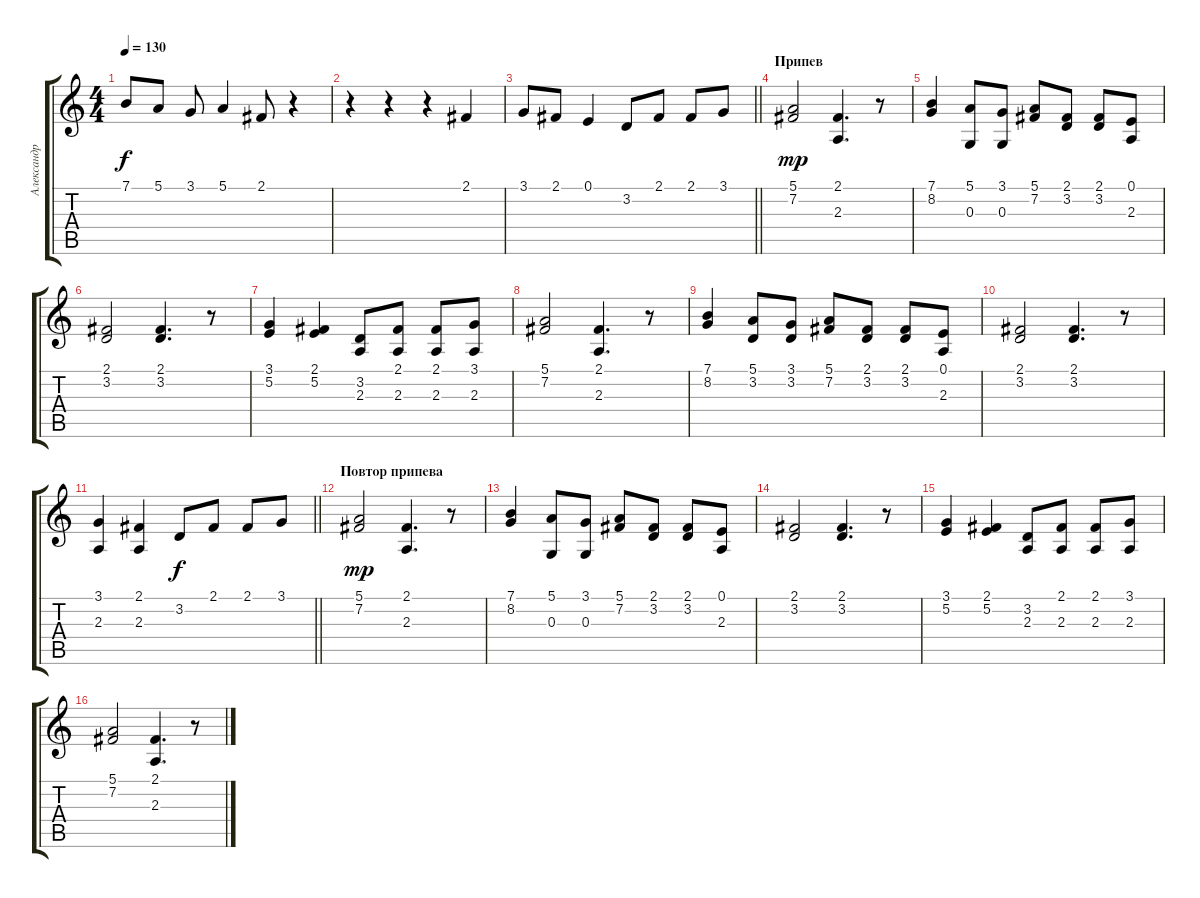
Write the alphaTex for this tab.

\track ("Александр Васильев (вокал)" "Александр ") {instrument bassoon}
\staff {score tabs}
\tuning (E4 B3 G3 D3 A2 E2) {hide}
\ts (4 4)
\tempo 130
\clef g2
\ks c
7.1.8{dy f} 5.1.8 3.1.8 5.1.4 2.1.8 r.4 |
r.4 r.4 r.4 2.1.4 |
\barLineRight lightlight
3.1.8 2.1.8 0.1.4 3.2.8 2.1.8 2.1.8 3.1.8 |
\section ("" "Припев")
(5.1 7.2).2{dy mp} (2.1 2.3).4{d} r.8 |
(7.1 8.2).4 (5.1 0.3).8 (3.1 0.3).8 (5.1 7.2).8 (2.1 3.2).8 (2.1 3.2).8 (0.1 2.3).8 |
(2.1 3.2).2 (2.1 3.2).4{d} r.8 |
(3.1 5.2).4 (2.1 5.2).4 (3.2 2.3).8 (2.1 2.3).8 (2.1 2.3).8 (3.1 2.3).8 |
(5.1 7.2).2 (2.1 2.3).4{d} r.8 |
(7.1 8.2).4 (5.1 3.2).8 (3.1 3.2).8 (5.1 7.2).8 (2.1 3.2).8 (2.1 3.2).8 (0.1 2.3).8 |
(2.1 3.2).2 (2.1 3.2).4{d} r.8 |
\barLineRight lightlight
(3.1 2.3).4 (2.1 2.3).4 3.2.8{dy f} 2.1.8 2.1.8 3.1.8 |
\section ("" "Повтор припева")
(5.1 7.2).2{dy mp} (2.1 2.3).4{d} r.8 |
(7.1 8.2).4 (5.1 0.3).8 (3.1 0.3).8 (5.1 7.2).8 (2.1 3.2).8 (2.1 3.2).8 (0.1 2.3).8 |
(2.1 3.2).2 (2.1 3.2).4{d} r.8 |
(3.1 5.2).4 (2.1 5.2).4 (3.2 2.3).8 (2.1 2.3).8 (2.1 2.3).8 (3.1 2.3).8 |
(5.1 7.2).2 (2.1 2.3).4{d} r.8
